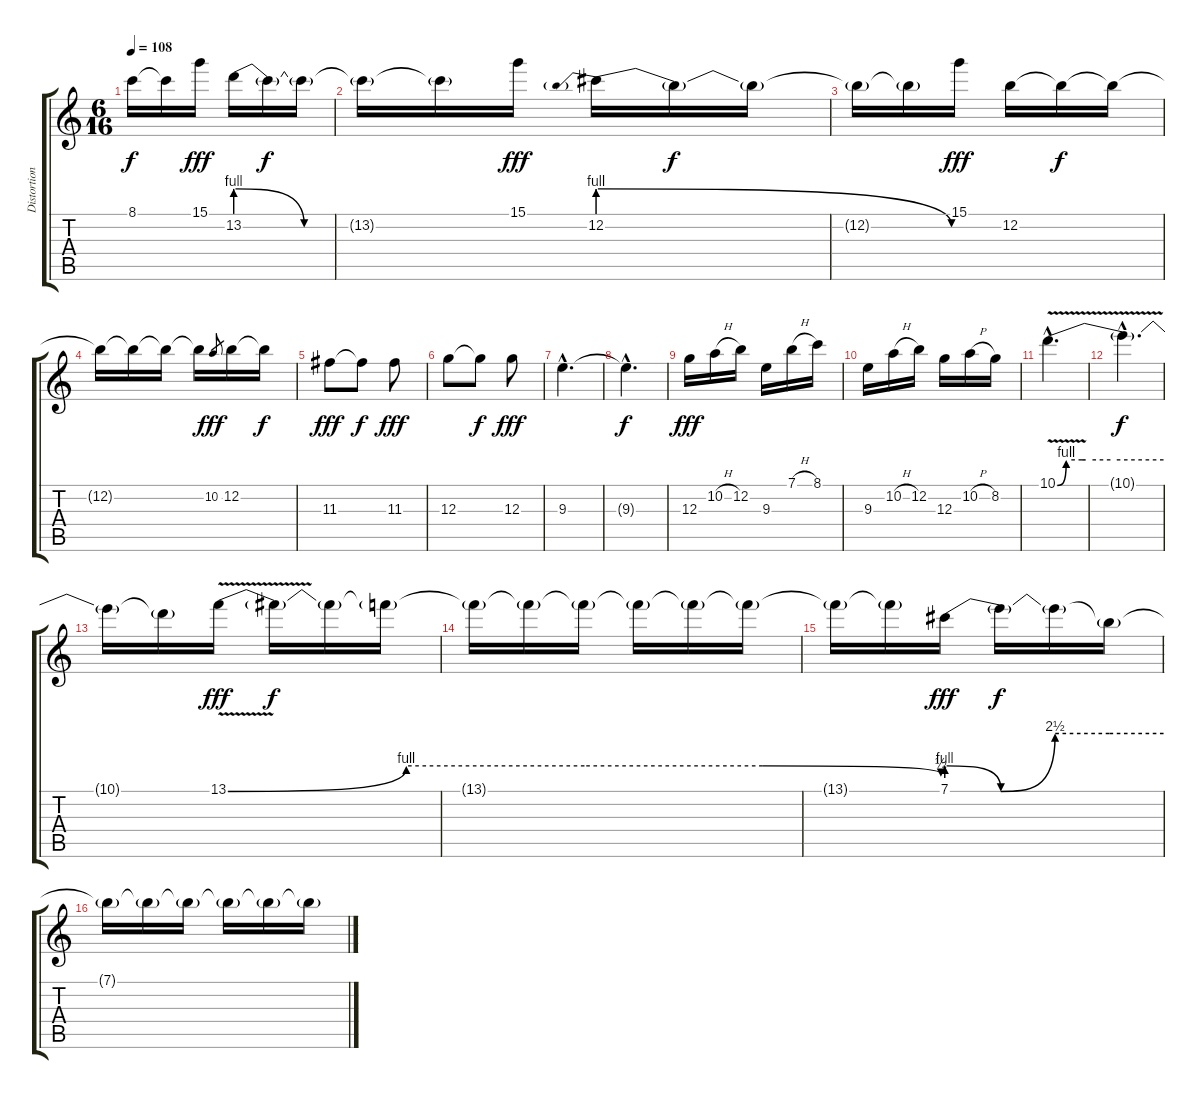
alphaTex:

\track ("Distortion Guitar 3" "Distortion") {instrument distortionguitar}
\staff {score tabs}
\tuning (E4 B3 G3 D3 A2 E2) {hide}
\ts (6 16)
\tempo 108
\clef g2
\ks c
8.1{t}.16{dy f} 8.1{t}.16 15.1.16{dy fff} 13.2{be (custom 0 4 15 0 30 0 46 0 60 0)}.16 13.2{t}.16{dy f} 13.2{t}.16 |
13.2{t}.16 13.2{t}.16 15.1.16{dy fff} 12.2{be (prebendrelease 0 4 60 0)}.16 12.2{t}.16{dy f} 12.2{t}.16 |
12.2{t}.16 12.2{t}.16 15.1.16{dy fff} 12.2.16 12.2{t}.16{dy f} 12.2{t}.16 |
12.2{t}.16 12.2{t}.16 12.2{t}.16 12.2{t}.16 10.2.8{gr dy fff} 12.2.16 12.2{t}.16{dy f} |
11.3.8{dy fff} 11.3{t}.8{dy f} 11.3.8{dy fff} |
12.3.8 12.3{t}.8{dy f} 12.3.8{dy fff} |
9.3{hac}.4{d} |
9.3{hac t}.4{d dy f} |
12.3.16{dy fff} 10.2{h}.16 12.2.16 9.3.16 7.1{h}.16 8.1.16 |
9.3.16 10.2{h}.16 12.2.16 12.3.16 10.2{h}.16 8.2.16 |
10.1{be (custom 0 0 5 4 14 4 16 4 30 4 60 4) v hac}.4{d} |
10.1{hac t}.4{d dy f} |
10.1{t}.16 10.1{t}.16 13.1{be (custom 0 0 15 4 30 4 45 4 60 2) v}.16{dy fff} 13.1{t}.16{dy f} 13.1{t}.16 13.1{t}.16 |
13.1{t}.16 13.1{t}.16 13.1{t}.16 13.1{t}.16 13.1{t}.16 13.1{t}.16 |
13.1{t}.16 13.1{t}.16 7.1{be (custom 0 4 15 0 30 10 45 10 60 10)}.16{dy fff} 7.1{t}.16{dy f} 7.1{t}.16 7.1{t}.16 |
7.1{t}.16 7.1{t}.16 7.1{t}.16 7.1{t}.16 7.1{t}.16 7.1{t}.16
